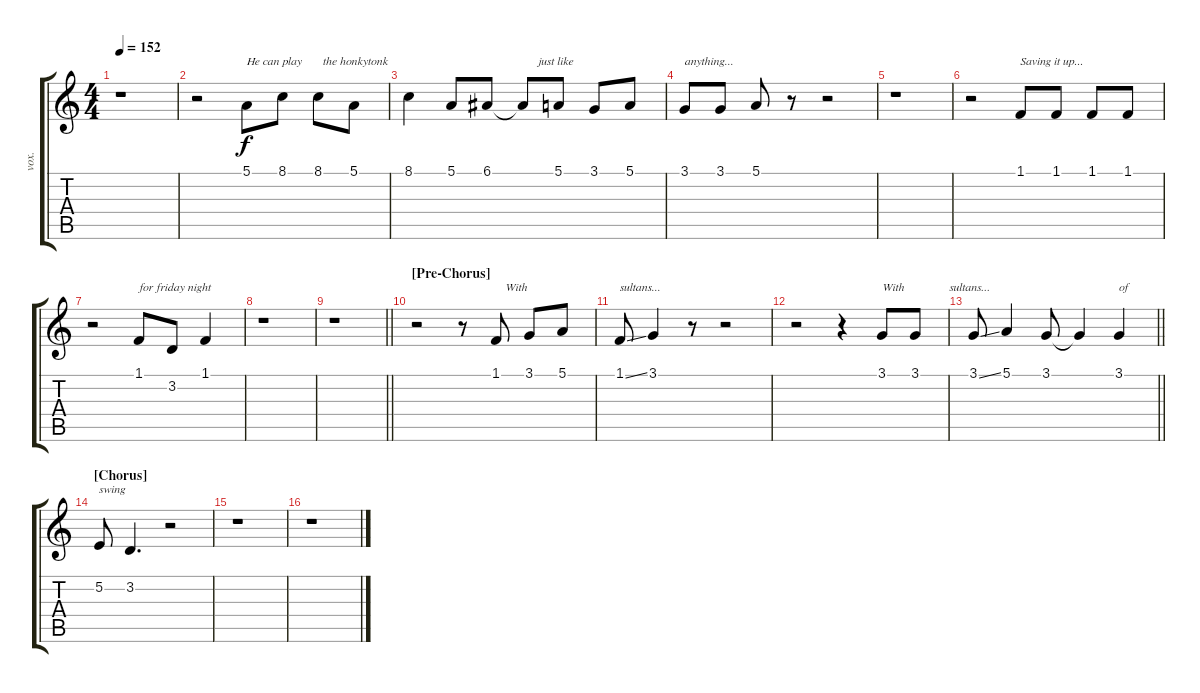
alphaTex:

\track ("vox." "vox.") {instrument clarinet}
\staff {score tabs}
\tuning (E4 B3 G3 D3 A2 E2) {hide}
\ts (4 4)
\tempo 152
\clef g2
\ks c
r.1{dy f} |
r.2 5.1.8{txt "He can play       the honkytonk "} 8.1.8 8.1.8 5.1.8 |
8.1.4 5.1.8 6.1.8 6.1{t}.8{txt "     just like"} 5.1.8 3.1.8 5.1.8 |
3.1.8{txt "anything..."} 3.1.8 5.1.8 r.8 r.2 |
r.1 |
r.2 1.1.8{txt "Saving it up..."} 1.1.8 1.1.8 1.1.8 |
r.2 1.1.8{txt "for friday night"} 3.2.8 1.1.4 |
r.1 |
\barLineRight lightlight
r.1 |
\section ("" "[Pre-Chorus]")
r.2 r.8 1.1.8{txt "   With"} 3.1.8 5.1.8 |
1.1{ss}.8{txt "sultans..."} 3.1.4 r.8 r.2 |
r.2 r.4 3.1.8{txt "With               sultans..."} 3.1.8 |
\barLineRight lightlight
3.1{ss}.8 5.1.4 3.1.8 3.1{t}.4 3.1.4{txt "of"} |
\section ("" "[Chorus]")
5.2.8{txt "swing"} 3.2.4{d} r.2 |
r.1 |
r.1
